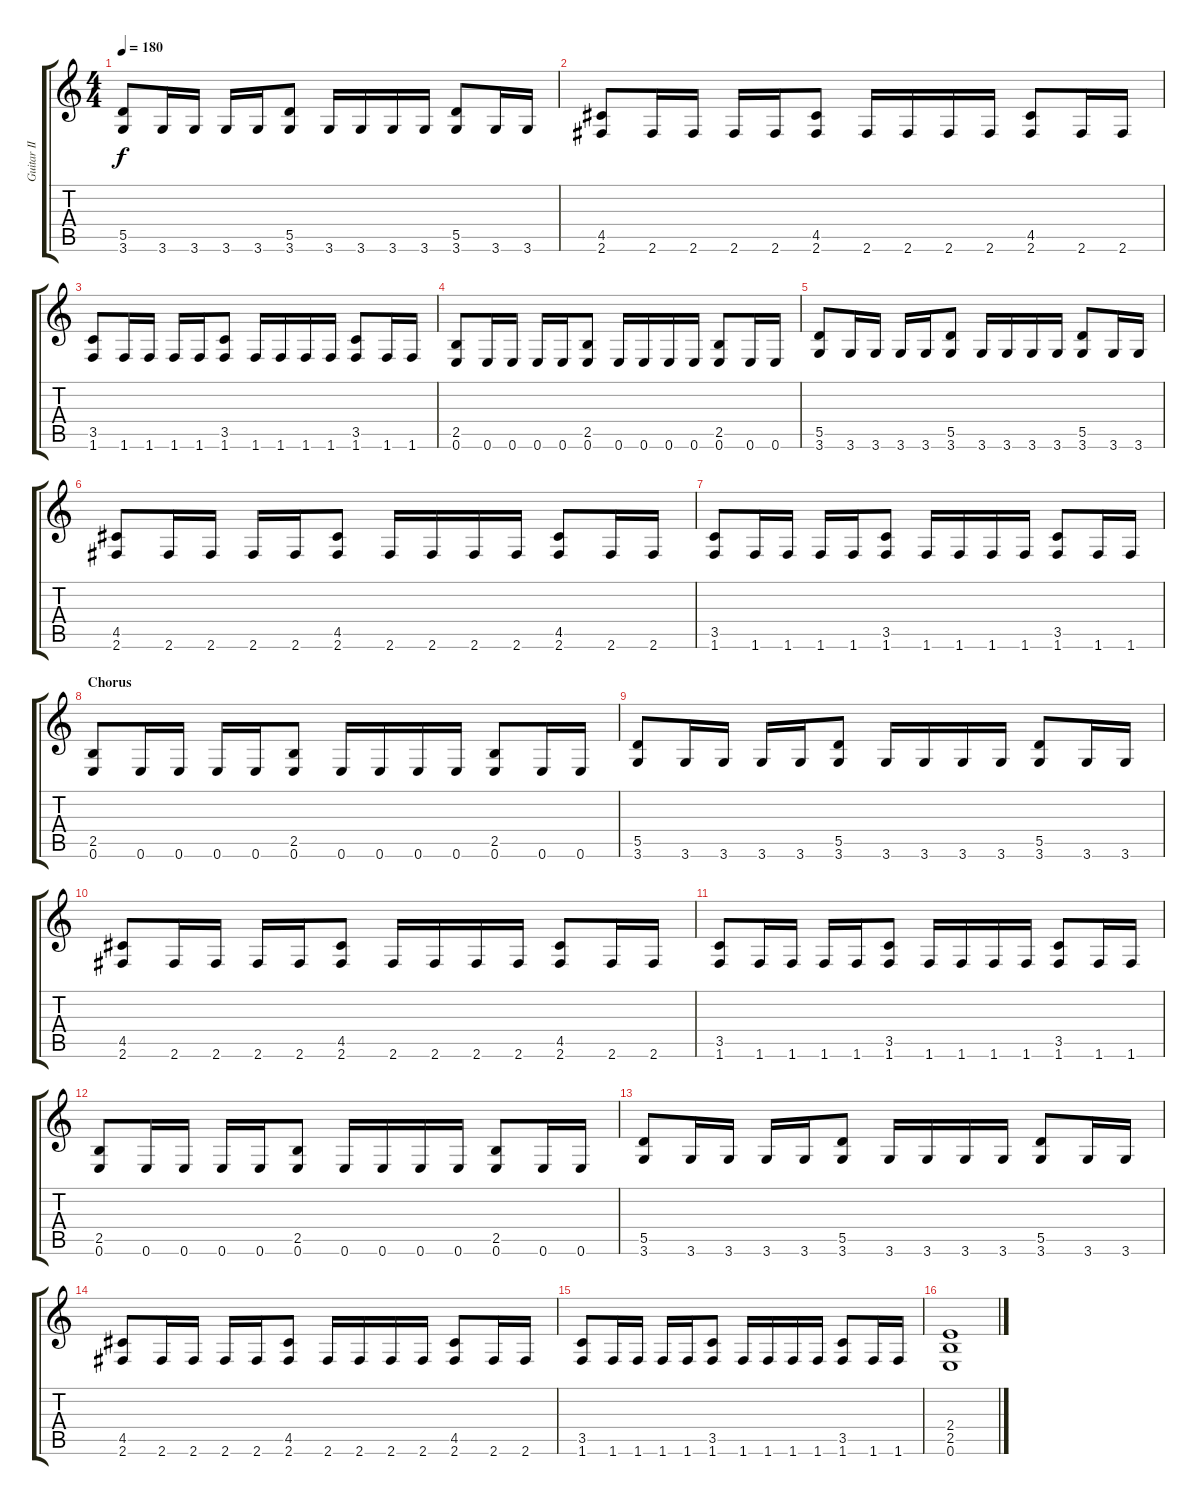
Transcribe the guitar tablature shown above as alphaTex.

\track ("Guitar II (ManOkaR)" "Guitar II ") {instrument distortionguitar}
\staff {score tabs}
\tuning (E4 B3 G3 D3 A2 E2) {hide}
\ts (4 4)
\tempo 180
\clef g2
\ks c
(5.5 3.6).8{dy f} 3.6.16 3.6.16 3.6.16 3.6.16 (5.5 3.6).8 3.6.16 3.6.16 3.6.16 3.6.16 (5.5 3.6).8 3.6.16 3.6.16 |
(4.5 2.6).8 2.6.16 2.6.16 2.6.16 2.6.16 (4.5 2.6).8 2.6.16 2.6.16 2.6.16 2.6.16 (4.5 2.6).8 2.6.16 2.6.16 |
(3.5 1.6).8 1.6.16 1.6.16 1.6.16 1.6.16 (3.5 1.6).8 1.6.16 1.6.16 1.6.16 1.6.16 (3.5 1.6).8 1.6.16 1.6.16 |
(2.5 0.6).8 0.6.16 0.6.16 0.6.16 0.6.16 (2.5 0.6).8 0.6.16 0.6.16 0.6.16 0.6.16 (2.5 0.6).8 0.6.16 0.6.16 |
(5.5 3.6).8 3.6.16 3.6.16 3.6.16 3.6.16 (5.5 3.6).8 3.6.16 3.6.16 3.6.16 3.6.16 (5.5 3.6).8 3.6.16 3.6.16 |
(4.5 2.6).8 2.6.16 2.6.16 2.6.16 2.6.16 (4.5 2.6).8 2.6.16 2.6.16 2.6.16 2.6.16 (4.5 2.6).8 2.6.16 2.6.16 |
(3.5 1.6).8 1.6.16 1.6.16 1.6.16 1.6.16 (3.5 1.6).8 1.6.16 1.6.16 1.6.16 1.6.16 (3.5 1.6).8 1.6.16 1.6.16 |
\section ("" "Chorus")
(2.5 0.6).8 0.6.16 0.6.16 0.6.16 0.6.16 (2.5 0.6).8 0.6.16 0.6.16 0.6.16 0.6.16 (2.5 0.6).8 0.6.16 0.6.16 |
(5.5 3.6).8 3.6.16 3.6.16 3.6.16 3.6.16 (5.5 3.6).8 3.6.16 3.6.16 3.6.16 3.6.16 (5.5 3.6).8 3.6.16 3.6.16 |
(4.5 2.6).8 2.6.16 2.6.16 2.6.16 2.6.16 (4.5 2.6).8 2.6.16 2.6.16 2.6.16 2.6.16 (4.5 2.6).8 2.6.16 2.6.16 |
(3.5 1.6).8 1.6.16 1.6.16 1.6.16 1.6.16 (3.5 1.6).8 1.6.16 1.6.16 1.6.16 1.6.16 (3.5 1.6).8 1.6.16 1.6.16 |
(2.5 0.6).8 0.6.16 0.6.16 0.6.16 0.6.16 (2.5 0.6).8 0.6.16 0.6.16 0.6.16 0.6.16 (2.5 0.6).8 0.6.16 0.6.16 |
(5.5 3.6).8 3.6.16 3.6.16 3.6.16 3.6.16 (5.5 3.6).8 3.6.16 3.6.16 3.6.16 3.6.16 (5.5 3.6).8 3.6.16 3.6.16 |
(4.5 2.6).8 2.6.16 2.6.16 2.6.16 2.6.16 (4.5 2.6).8 2.6.16 2.6.16 2.6.16 2.6.16 (4.5 2.6).8 2.6.16 2.6.16 |
(3.5 1.6).8 1.6.16 1.6.16 1.6.16 1.6.16 (3.5 1.6).8 1.6.16 1.6.16 1.6.16 1.6.16 (3.5 1.6).8 1.6.16 1.6.16 |
(2.4 2.5 0.6).1
